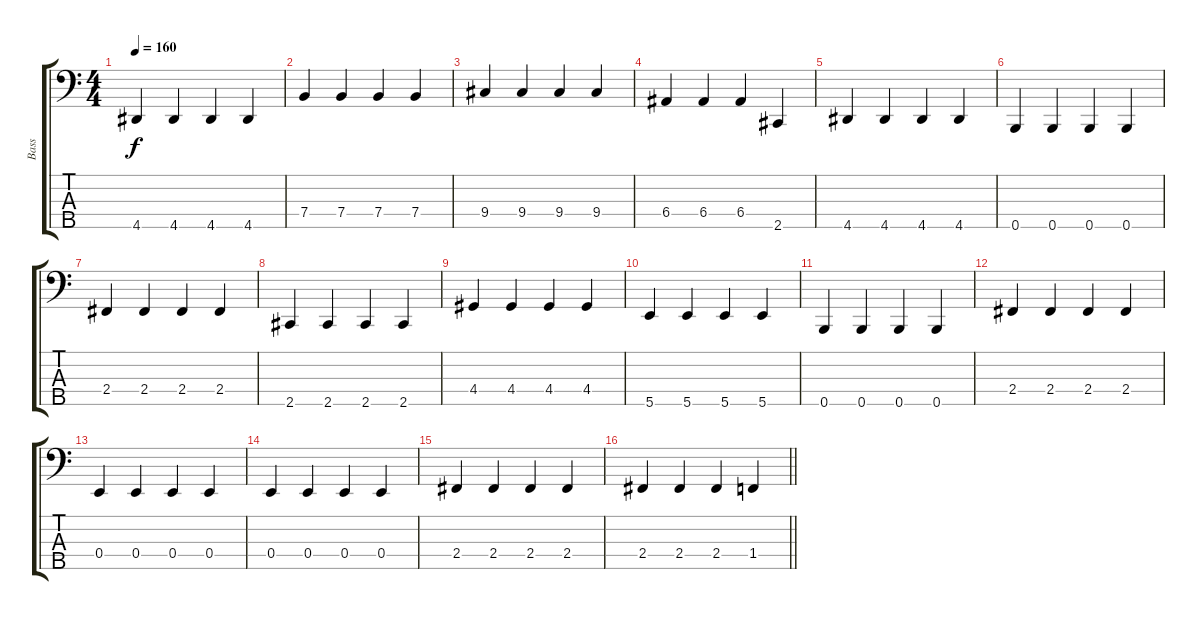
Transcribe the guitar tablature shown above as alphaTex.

\track ("Bass" "Bass") {instrument electricbassfinger}
\staff {score tabs}
\tuning (G2 D2 A1 E1 B0) {hide}
\ts (4 4)
\tempo 160
\clef f4
\ks c
4.5.4{dy f} 4.5.4 4.5.4 4.5.4 |
7.4.4 7.4.4 7.4.4 7.4.4 |
9.4.4 9.4.4 9.4.4 9.4.4 |
6.4.4 6.4.4 6.4.4 2.5.4 |
4.5.4 4.5.4 4.5.4 4.5.4 |
0.5.4 0.5.4 0.5.4 0.5.4 |
2.4.4 2.4.4 2.4.4 2.4.4 |
2.5.4 2.5.4 2.5.4 2.5.4 |
4.4.4 4.4.4 4.4.4 4.4.4 |
5.5.4 5.5.4 5.5.4 5.5.4 |
0.5.4 0.5.4 0.5.4 0.5.4 |
2.4.4 2.4.4 2.4.4 2.4.4 |
0.4.4 0.4.4 0.4.4 0.4.4 |
0.4.4 0.4.4 0.4.4 0.4.4 |
2.4.4 2.4.4 2.4.4 2.4.4 |
\barLineRight lightlight
2.4.4 2.4.4 2.4.4 1.4.4
